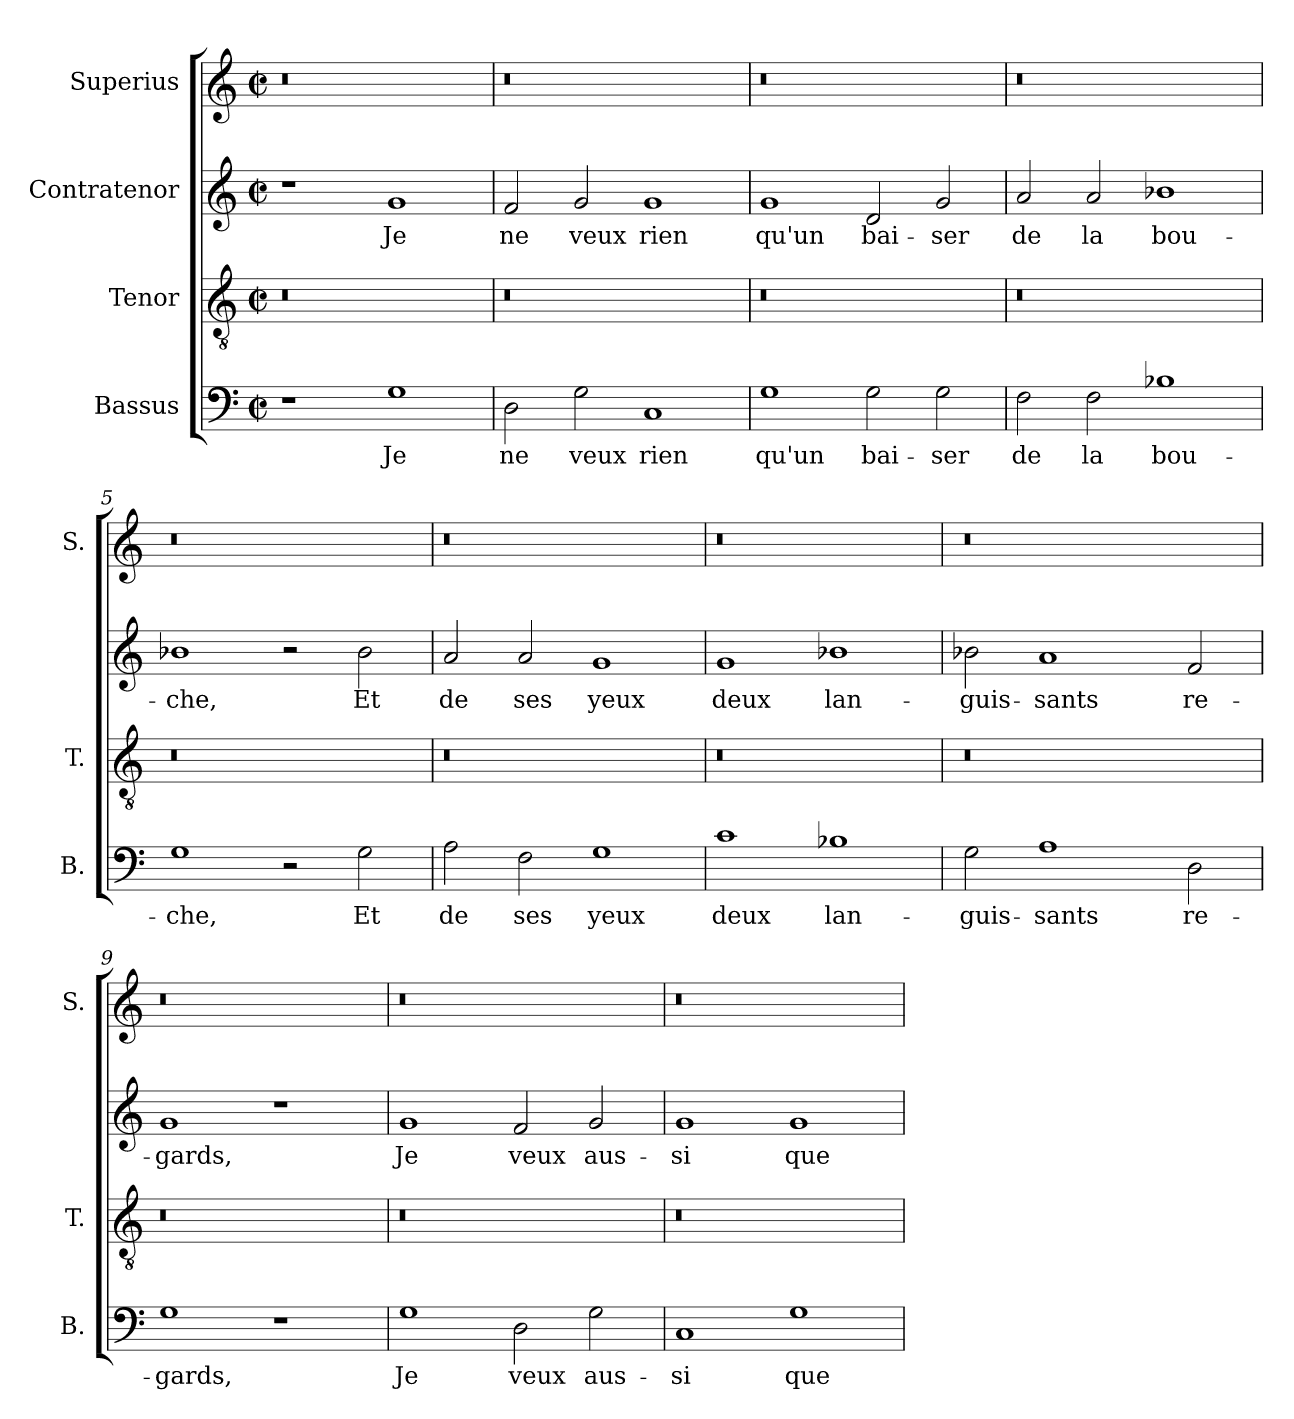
**kern	**text	**kern	**kern	**text	**kern
*part4	*part4	*part3	*part2	*part2	*part1
*staff4	*staff4	*staff3	*staff2	*staff2	*staff1
*I"Bassus	*	*I"Tenor	*I"Contratenor	*	*I"Superius
*I'B.	*	*I'T.	*	*	*I'S.
*clefF4	*	*clefGv2	*clefG2	*	*clefG2
*M2/2	*	*M2/2	*M2/2	*	*M2/2
*met(c|)	*	*met(c|)	*met(c|)	*	*met(c|)
=1	=1	=1	=1	=1	=1
!	!	!LO:N:vis=0	!	!	!LO:N:vis=0
1r	.	1r	1r	.	1r
1G\	Je	1ryy	1g/	Je	1ryy
=2	=2	=2	=2	=2	=2
!	!	!LO:N:vis=0	!	!	!LO:N:vis=0
2D\	ne	1r	2f/	ne	1r
2G\	veux	.	2g/	veux	.
1C/	rien	1ryy	1g/	rien	1ryy
=3	=3	=3	=3	=3	=3
!	!	!LO:N:vis=0	!	!	!LO:N:vis=0
1G\	qu'un	1r	1g/	qu'un	1r
2G\	bai-	1ryy	2d/	bai-	1ryy
2G\	-ser	.	2g/	-ser	.
=4	=4	=4	=4	=4	=4
!	!	!LO:N:vis=0	!	!	!LO:N:vis=0
2F\	de	1r	2a/	de	1r
2F\	la	.	2a/	la	.
1B-\	bou-	1ryy	1b-\	bou-	1ryy
=5	=5	=5	=5	=5	=5
!	!	!LO:N:vis=0	!	!	!LO:N:vis=0
1G\	-che,	1r	1b-\	-che,	1r
2r	.	1ryy	2r	.	1ryy
2G\	Et	.	2b-\	Et	.
!!LO:LB:g=z
=6	=6	=6	=6	=6	=6
!	!	!LO:N:vis=0	!	!	!LO:N:vis=0
2A\	de	1r	2a/	de	1r
2F\	ses	.	2a/	ses	.
1G\	yeux	1ryy	1g/	yeux	1ryy
=7	=7	=7	=7	=7	=7
!	!	!LO:N:vis=0	!	!	!LO:N:vis=0
1c\	deux	1r	1g/	deux	1r
1B-\	lan-	1ryy	1b-\	lan-	1ryy
=8	=8	=8	=8	=8	=8
!	!	!LO:N:vis=0	!	!	!LO:N:vis=0
2G\	-guis-	1r	2b-\	-guis-	1r
1A\	-sants	.	1a/	-sants	.
.	.	1ryy	.	.	1ryy
2D\	re-	.	2f/	re-	.
=9	=9	=9	=9	=9	=9
!	!	!LO:N:vis=0	!	!	!LO:N:vis=0
1G\	-gards,	1r	1g/	-gards,	1r
1r	.	1ryy	1r	.	1ryy
=10	=10	=10	=10	=10	=10
!	!	!LO:N:vis=0	!	!	!LO:N:vis=0
1G\	Je	1r	1g/	Je	1r
2D\	veux	1ryy	2f/	veux	1ryy
2G\	aus-	.	2g/	aus-	.
=11	=11	=11	=11	=11	=11
!	!	!LO:N:vis=0	!	!	!LO:N:vis=0
1C/	-si	1r	1g/	-si	1r
1G\	que	1ryy	1g/	que	1ryy
=	=	=	=	=	=
*-	*-	*-	*-	*-	*-
